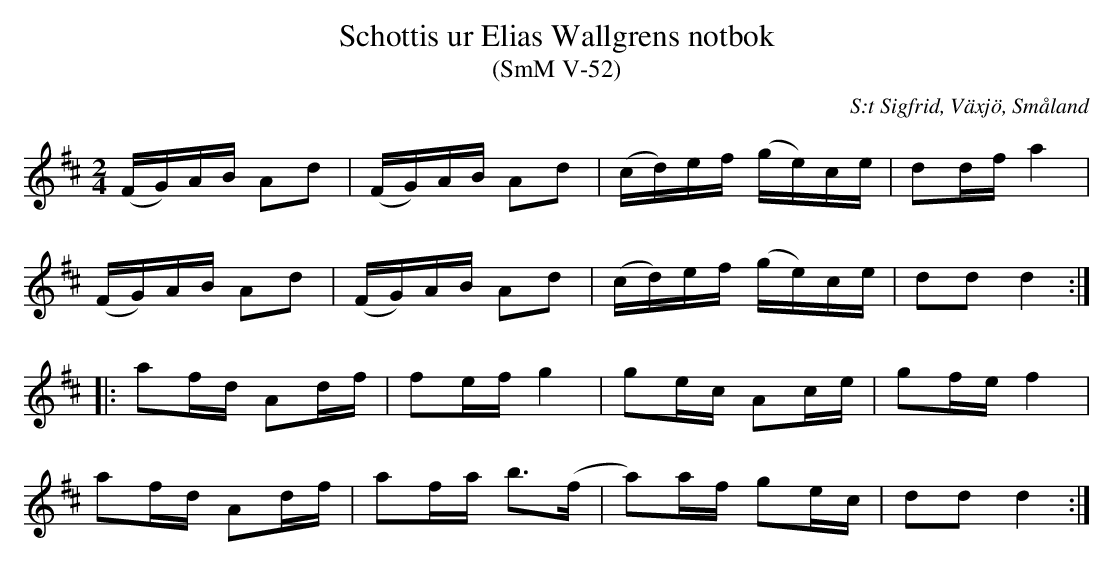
X:1
T:Schottis ur Elias Wallgrens notbok
T:(SmM V-52)
O:S:t Sigfrid, Växjö, Småland
M:2/4
L:1/8
K:D
(F/G/)A/B/ Ad|(F/G/)A/B/ Ad|(c/d/)e/f/ (g/e/)c/e/|dd/f/ a2|
(F/G/)A/B/ Ad|(F/G/)A/B/ Ad|(c/d/)e/f/ (g/e/)c/e/|dd d2:|
|:af/d/ Ad/f/|fe/f/g2|ge/c/ Ac/e/|gf/e/ f2|
af/d/ Ad/f/|af/a/ b>(f|a)a/f/ ge/c/|dd d2:|
